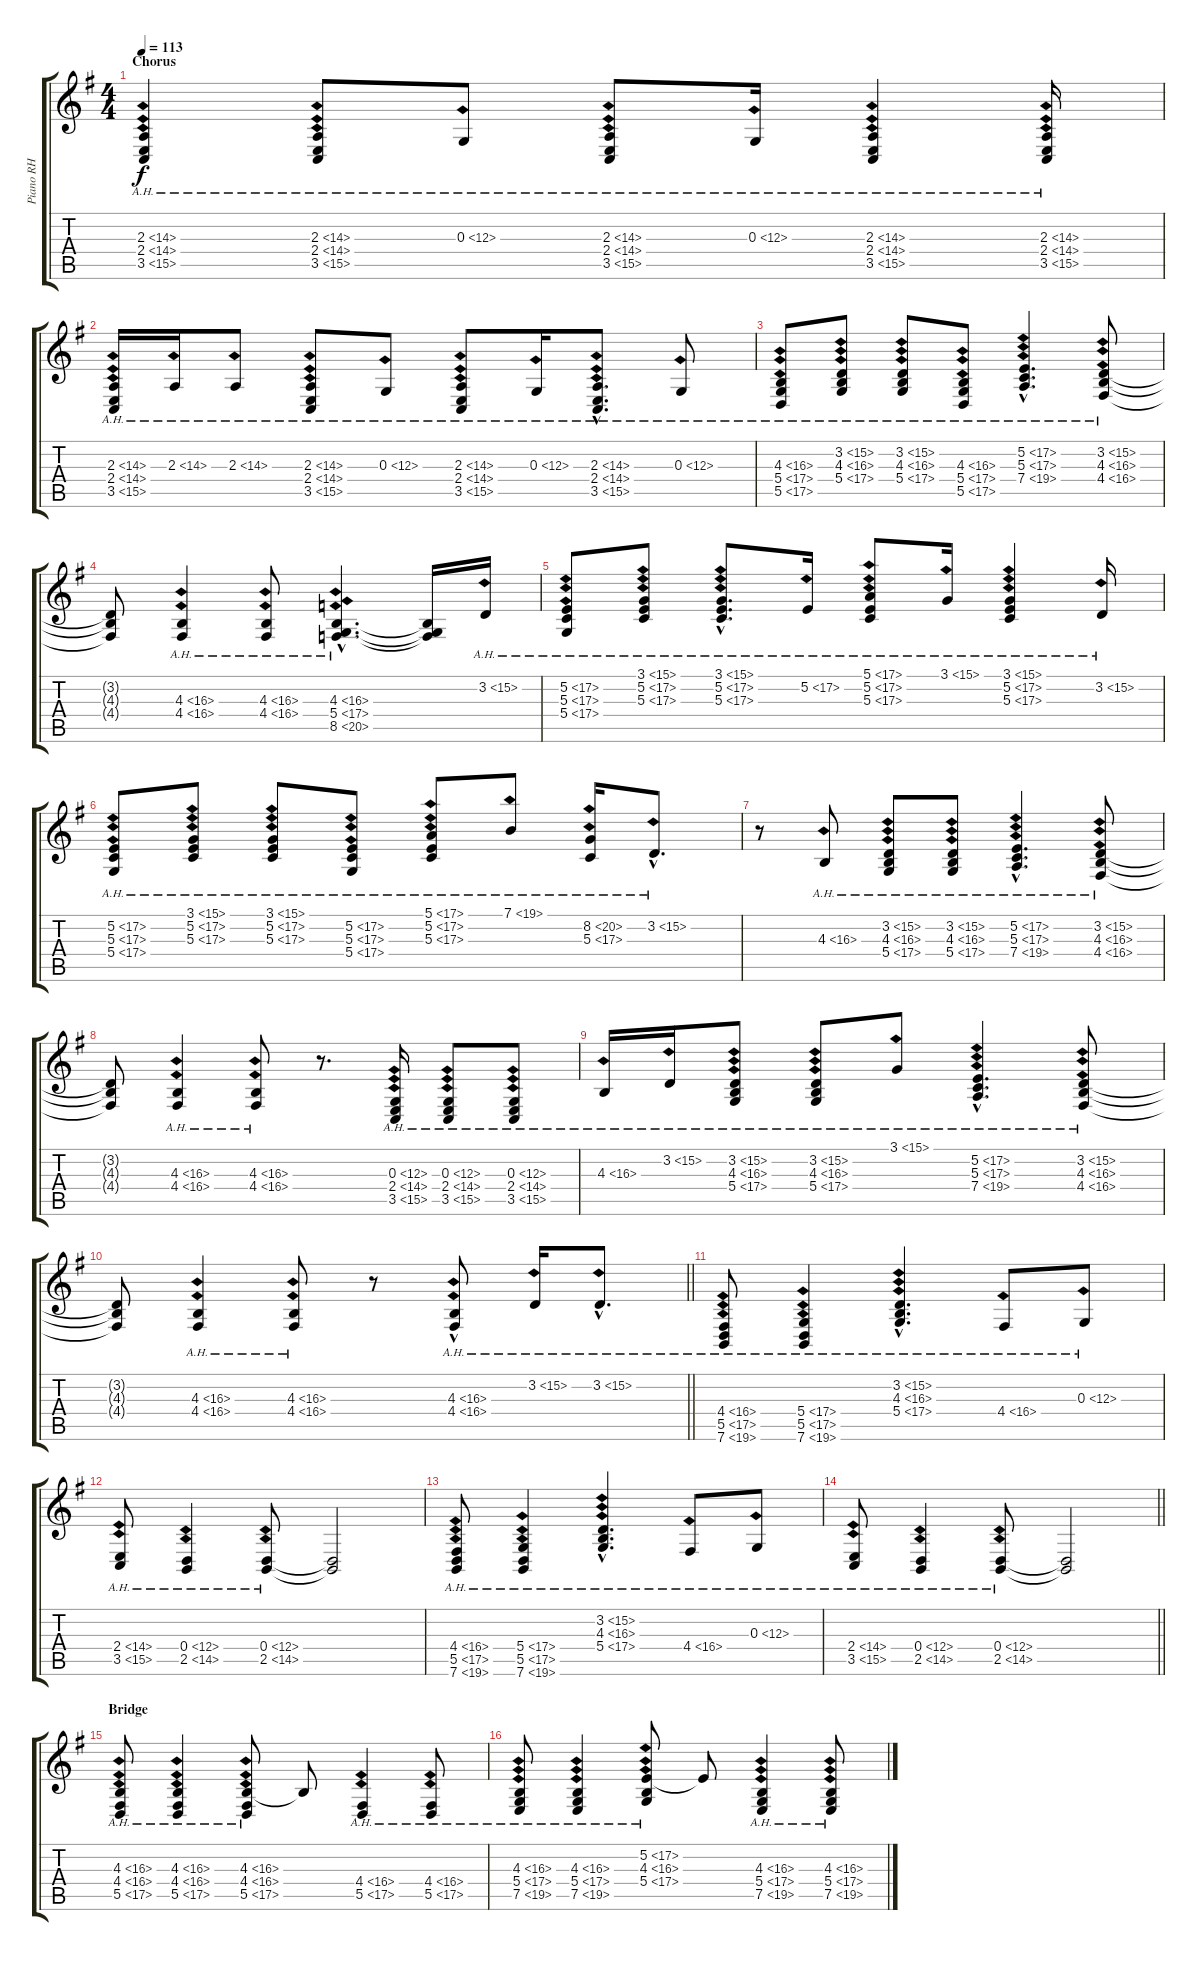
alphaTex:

\track ("Piano RH" "Piano RH") {instrument acousticgrandpiano}
\staff {score tabs}
\tuning (E4 B3 G3 D3 A2 E2) {hide}
\ts (4 4)
\section ("" "Chorus")
\tempo 113
\clef g2
\ks g
(2.3{ah 12} 2.4{ah 12} 3.5{ah 12}).4{dy f} (2.3{ah 12} 2.4{ah 12} 3.5{ah 12}).8 0.3{ah 12}.8 (2.3{ah 12} 2.4{ah 12} 3.5{ah 12}).8 0.3{ah 12}.16 (2.3{ah 12} 2.4{ah 12} 3.5{ah 12}).4 (2.3{ah 12} 2.4{ah 12} 3.5{ah 12}).16 |
(2.3{ah 12} 2.4{ah 12} 3.5{ah 12}).16 2.3{ah 12}.16 2.3{ah 12}.8 (2.3{ah 12} 2.4{ah 12} 3.5{ah 12}).8 0.3{ah 12}.8 (2.3{ah 12} 2.4{ah 12} 3.5{ah 12}).8 0.3{ah 12}.16 (2.3{ah 12 hac} 2.4{ah 12 hac} 3.5{ah 12 hac}).8{d} 0.3{ah 12}.8 |
(4.3{ah 12} 5.4{ah 12} 5.5{ah 12}).8 (3.2{ah 12} 4.3{ah 12} 5.4{ah 12}).8 (3.2{ah 12} 4.3{ah 12} 5.4{ah 12}).8 (4.3{ah 12} 5.4{ah 12} 5.5{ah 12}).8 (5.2{ah 12 hac} 5.3{ah 12 hac} 7.4{ah 12 hac}).4{d} (3.2{ah 12} 4.3{ah 12} 4.4{ah 12}).8 |
(3.2{t} 4.3{t} 4.4{t}).8 (4.3{ah 12} 4.4{ah 12}).4 (4.3{ah 12} 4.4{ah 12}).8 (4.3{ah 12 hac} 5.4{ah 12 hac} 8.5{ah 12 hac}).4{d} (4.3{t} 5.4{t} 8.5{t}).16 3.2{ah 12}.16 |
(5.2{ah 12} 5.3{ah 12} 5.4{ah 12}).8 (3.1{ah 12} 5.2{ah 12} 5.3{ah 12}).8 (3.1{ah 12 hac} 5.2{ah 12 hac} 5.3{ah 12 hac}).8{d} 5.2{ah 12}.16 (5.1{ah 12} 5.2{ah 12} 5.3{ah 12}).8 3.1{ah 12}.16 (3.1{ah 12} 5.2{ah 12} 5.3{ah 12}).4 3.2{ah 12}.16 |
(5.2{ah 12} 5.3{ah 12} 5.4{ah 12}).8 (3.1{ah 12} 5.2{ah 12} 5.3{ah 12}).8 (3.1{ah 12} 5.2{ah 12} 5.3{ah 12}).8 (5.2{ah 12} 5.3{ah 12} 5.4{ah 12}).8 (5.1{ah 12} 5.2{ah 12} 5.3{ah 12}).8 7.1{ah 12}.8 (8.2{ah 12} 5.3{ah 12}).16 3.2{ah 12 hac}.8{d} |
r.8 4.3{ah 12}.8 (3.2{ah 12} 4.3{ah 12} 5.4{ah 12}).8 (3.2{ah 12} 4.3{ah 12} 5.4{ah 12}).8 (5.2{ah 12 hac} 5.3{ah 12 hac} 7.4{ah 12 hac}).4{d} (3.2{ah 12} 4.3{ah 12} 4.4{ah 12}).8 |
(3.2{t} 4.3{t} 4.4{t}).8 (4.3{ah 12} 4.4{ah 12}).4 (4.3{ah 12} 4.4{ah 12}).8 r.8{d} (0.3{ah 12} 2.4{ah 12} 3.5{ah 12}).16 (0.3{ah 12} 2.4{ah 12} 3.5{ah 12}).8 (0.3{ah 12} 2.4{ah 12} 3.5{ah 12}).8 |
4.3{ah 12}.16 3.2{ah 12}.16 (3.2{ah 12} 4.3{ah 12} 5.4{ah 12}).8 (3.2{ah 12} 4.3{ah 12} 5.4{ah 12}).8 3.1{ah 12}.8 (5.2{ah 12 hac} 5.3{ah 12 hac} 7.4{ah 12 hac}).4{d} (3.2{ah 12} 4.3{ah 12} 4.4{ah 12}).8 |
\barLineRight lightlight
(3.2{t} 4.3{t} 4.4{t}).8 (4.3{ah 12} 4.4{ah 12}).4 (4.3{ah 12} 4.4{ah 12}).8 r.8 (4.3{ah 12 hac} 4.4{ah 12 hac}).8 3.2{ah 12}.16 3.2{ah 12 hac}.8{d} |
(4.4{ah 12} 5.5{ah 12} 7.6{ah 12}).8 (5.4{ah 12} 5.5{ah 12} 7.6{ah 12}).4 (3.2{ah 12 hac} 4.3{ah 12 hac} 5.4{ah 12 hac}).4{d} 4.4{ah 12}.8 0.3{ah 12}.8 |
(2.4{ah 12} 3.5{ah 12}).8 (0.4{ah 12} 2.5{ah 12}).4 (0.4{ah 12} 2.5{ah 12}).8 (0.4{t} 2.5{t}).2 |
(4.4{ah 12} 5.5{ah 12} 7.6{ah 12}).8 (5.4{ah 12} 5.5{ah 12} 7.6{ah 12}).4 (3.2{ah 12 hac} 4.3{ah 12 hac} 5.4{ah 12 hac}).4{d} 4.4{ah 12}.8 0.3{ah 12}.8 |
\barLineRight lightlight
(2.4{ah 12} 3.5{ah 12}).8 (0.4{ah 12} 2.5{ah 12}).4 (0.4{ah 12} 2.5{ah 12}).8 (0.4{t} 2.5{t}).2 |
\section ("" "Bridge")
(4.3{ah 12} 4.4{ah 12} 5.5{ah 12}).8 (4.3{ah 12} 4.4{ah 12} 5.5{ah 12}).4 (4.3{ah 12} 4.4{ah 12} 5.5{ah 12}).8 4.3{t}.8 (4.4{ah 12} 5.5{ah 12}).4 (4.4{ah 12} 5.5{ah 12}).8 |
(4.3{ah 12} 5.4{ah 12} 7.5{ah 12}).8 (4.3{ah 12} 5.4{ah 12} 7.5{ah 12}).4 (5.2{ah 12} 4.3{ah 12} 5.4{ah 12}).8 5.2{t}.8 (4.3{ah 12} 5.4{ah 12} 7.5{ah 12}).4 (4.3{ah 12} 5.4{ah 12} 7.5{ah 12}).8
